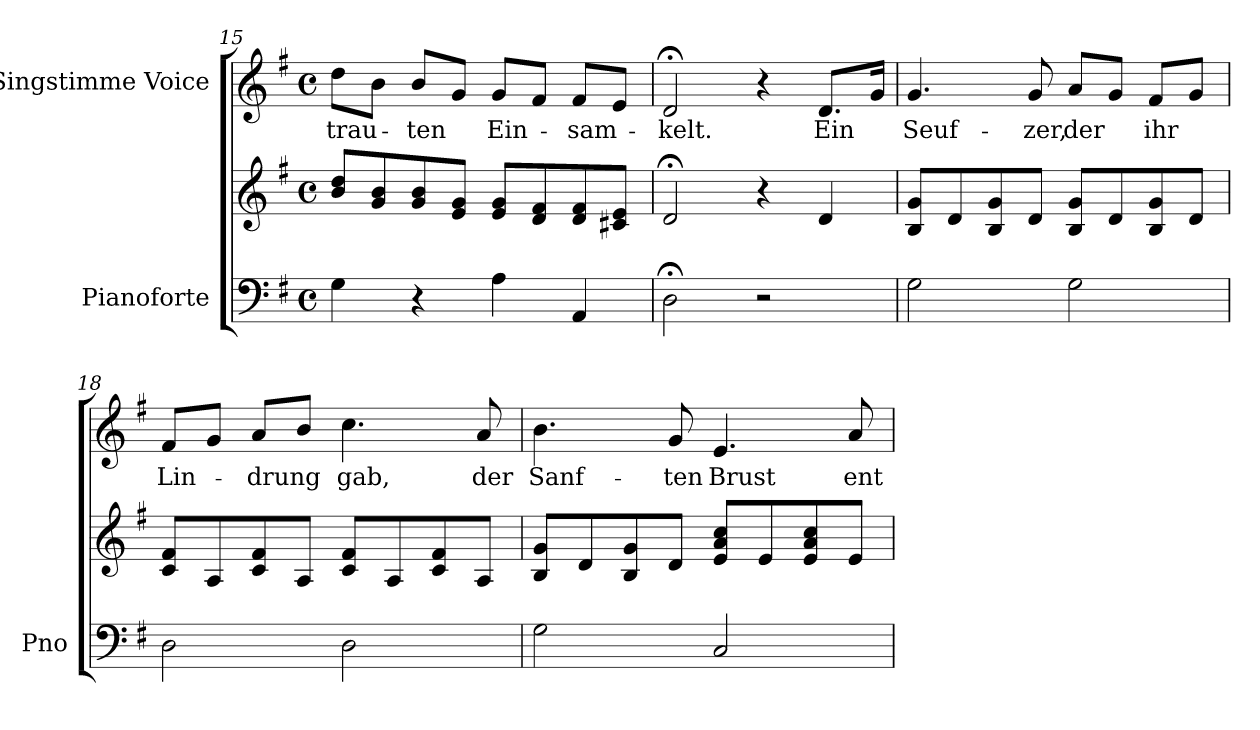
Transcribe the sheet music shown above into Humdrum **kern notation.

**kern	**kern	**kern	**text
*part2	*part2	*part1	*part1
*staff3	*staff2	*staff1	*staff1
*I"Pianoforte	*	*I"Singstimme Voice	*
*I'Pno	*	*	*
*clefF4	*clefG2	*clefG2	*
*k[f#]	*k[f#]	*k[f#]	*
*M4/4	*M4/4	*M4/4	*
*met(c)	*met(c)	*met(c)	*
=15	=15	=15	=15
4G\	8b/ 8dd/L	8dd\L	trau-
.	8g/ 8b/	8b\J	.
4r	8g/ 8b/	8b/L	-ten
.	8e/ 8g/J	8g/J	.
4A\	8e/ 8g/L	8g/L	Ein-
.	8d/ 8f#/	8f#/J	.
4AA/	8d/ 8f#/	8f#/L	-sam-
.	8c#X/ 8e/J	8e/J	.
=16	=16	=16	=16
2D;<\	2d;</	2d;</	-kelt.
2r	4r	4r	.
.	4d/	8.d/L	Ein
.	.	16g/Jk	.
=17	=17	=17	=17
2G\	8B/ 8g/L	4.g/	Seuf-
.	8d/	.	.
.	8B/ 8g/	.	.
.	8d/J	8g/	-zer,
2G\	8B/ 8g/L	8a/L	der
.	8d/	8g/J	.
.	8B/ 8g/	8f#/L	ihr
.	8d/J	8g/J	.
=18	=18	=18	=18
2D\	8c/ 8f#/L	8f#/L	Lin-
.	8A/	8g/J	.
.	8c/ 8f#/	8a/L	-drung
.	8A/J	8b/J	.
2D\	8c/ 8f#/L	4.cc\	gab,
.	8A/	.	.
.	8c/ 8f#/	.	.
.	8A/J	8a/	der
=19	=19	=19	=19
2G\	8B/ 8g/L	4.b\	Sanf-
.	8d/	.	.
.	8B/ 8g/	.	.
.	8d/J	8g/	-ten
2C/	8e/ 8a/ 8cc/L	4.e/	Brust
.	8e/	.	.
.	8e/ 8a/ 8cc/	.	.
.	8e/J	8a/	ent-
=	=	=	=
*-	*-	*-	*-
